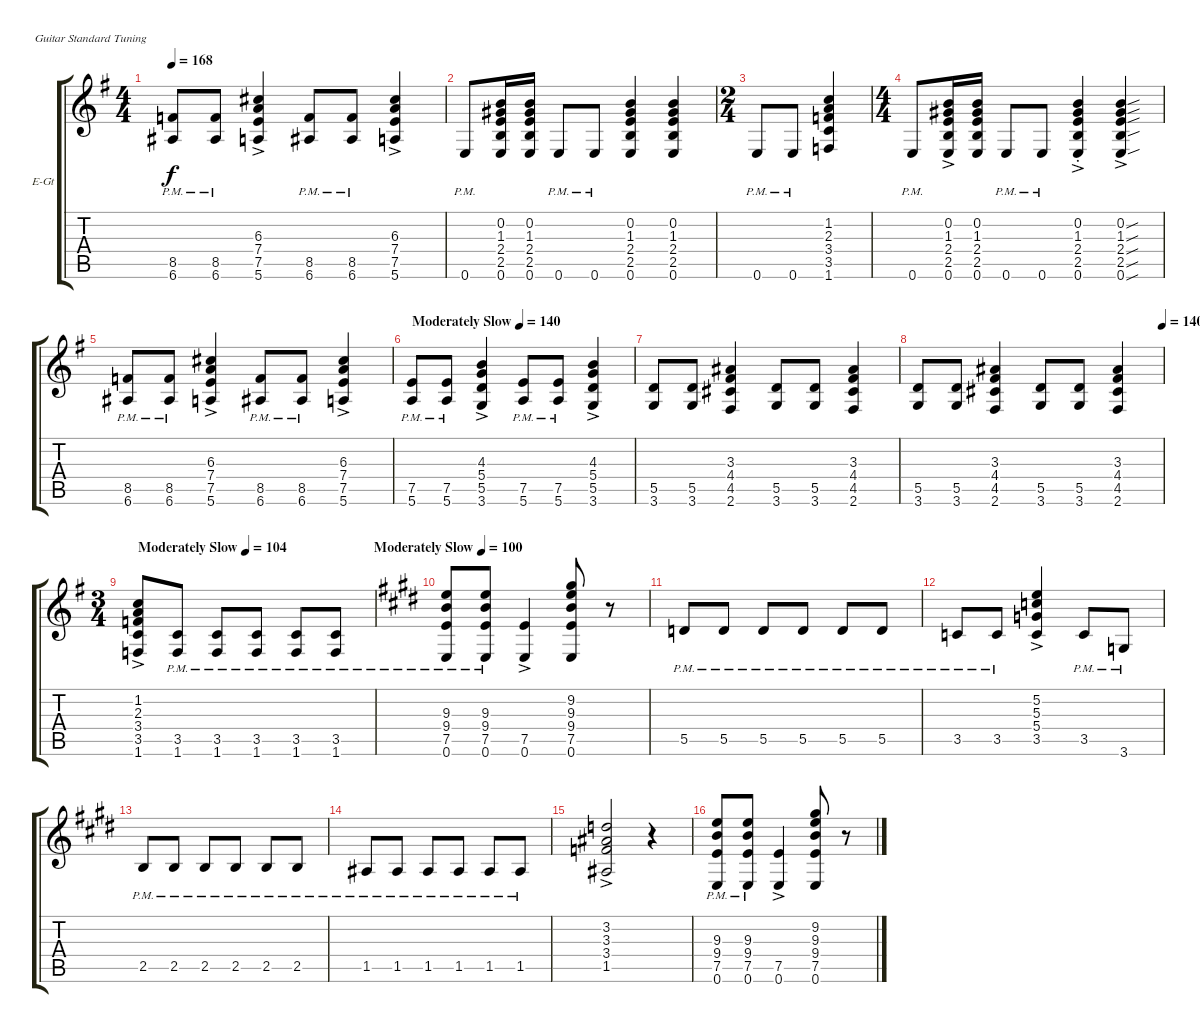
\bracketExtendMode groupsimilarinstruments
\firstSystemTrackNameOrientation horizontal
\otherSystemsTrackNameOrientation horizontal
\track ("Guitar 2" "E-Gt") {instrument electricguitarclean}
\staff {score tabs}
\tuning (E4 B3 G3 D3 A2 E2)
\ts (4 4)
\tempo 168
\clef g2
\scale
1.07818
\ks g
(8.5{pm} 6.6{pm}).8{dy f} (8.5{pm} 6.6{pm}).8 (7.4 7.5 5.6 6.3{ac}).4 (8.5{pm} 6.6{pm}).8 (8.5{pm} 6.6{pm}).8 (7.4 7.5 5.6 6.3{ac}).4 |
\scale
0.921816 0.6{pm}.8 (2.4 2.5 0.6 1.3 0.2).16 (0.6 2.5 2.4 1.3 0.2).16 0.6{pm}.8 0.6{pm}.8 (2.4 2.5 0.6 0.2 1.3).4 (2.4 2.5 0.6 0.2 1.3).4 |
\ts (2 4)
\scale
1.10845 0.6{pm}.8 0.6{pm}.8 (3.4 3.5 1.6 2.3 1.2).4 |
\ts (4 4)
\scale
0.891551 0.6{pm}.8 (2.4{ac} 2.5{ac} 0.6{ac} 1.3{ac} 0.2{ac}).16 (0.6 2.5 2.4 1.3 0.2).16 0.6{pm}.8 0.6{pm}.8 (2.4{ac st} 2.5{ac st} 0.6{ac st} 0.2 1.3).4 (2.4{sou ac} 2.5{sou ac} 0.6{sou ac} 0.2{sou ac} 1.3{sou ac}).4 |
\scale
1.07818 (8.5{pm} 6.6{pm}).8 (8.5{pm} 6.6{pm}).8 (7.4 7.5 5.6 6.3{ac}).4 (8.5{pm} 6.6{pm}).8 (8.5{pm} 6.6{pm}).8 (7.4 7.5 5.6 6.3{ac}).4 |
\tempo (140 "Moderately Slow")
\scale
0.921816 (7.5{pm} 5.6{pm}).8 (7.5{pm} 5.6{pm}).8 (5.4 5.5 3.6{ac} 4.3).4 (7.5{pm} 5.6{pm}).8 (7.5{pm} 5.6{pm}).8 (5.4 5.5 3.6 4.3{ac}).4 |
\scale
1.07818 (5.5 3.6).8 (5.5 3.6).8 (4.4 4.5 2.6 3.3).4 (5.5 3.6).8 (5.5 3.6).8 (4.4 4.5 2.6 3.3).4 |
\tempo (140 1)
\scale
0.921816 (5.5 3.6).8 (5.5 3.6).8 (4.4 4.5 2.6 3.3).4 (5.5 3.6).8 (5.5 3.6).8 (4.4 4.5 2.6 3.3).4 |
\ts (3 4)
\tempo (104 "Moderately Slow")
\tempo (100 "Moderately Slow" 0.99375)
\scale
1.10845 (3.4 3.5 1.6 2.3 1.2{ac}).8 (3.5{pm} 1.6{pm}).8 (3.5{pm} 1.6{pm}).8 (3.5{pm} 1.6{pm}).8 (3.5{pm} 1.6{pm}).8 (3.5{pm} 1.6{pm}).8 |
\scale
0.891551
\ks e
(0.6{pm} 7.5{pm} 9.4{pm} 9.3{pm}).8 (0.6{pm} 7.5{pm} 9.4{pm} 9.3{pm}).8 (0.6{ac} 7.5).4 (0.6 7.5 9.4 9.3 9.2).8 r.8 |
\scale
1.07818 5.5{pm}.8 5.5{pm}.8 5.5{pm}.8 5.5{pm}.8 5.5{pm}.8 5.5{pm}.8 |
\scale
0.921816 3.5{pm}.8 3.5{pm}.8 (3.5 5.4 5.3 5.2{ac}).4 3.5{pm}.8 3.6{pm}.8 |
\scale
1.07818 2.5{pm}.8 2.5{pm}.8 2.5{pm}.8 2.5{pm}.8 2.5{pm}.8 2.5{pm}.8 |
\scale
0.921816 1.5{pm}.8 1.5{pm}.8 1.5{pm}.8 1.5{pm}.8 1.5{pm}.8 1.5{pm}.8 |
\scale
1.07818 (1.5{ac} 3.4{ac} 3.3{ac} 3.2{ac}).2 r.4 |
\scale
0.921816 (0.6{pm} 7.5{pm} 9.4{pm} 9.3{pm}).8 (0.6{pm} 7.5{pm} 9.4{pm} 9.3{pm}).8 (0.6{ac} 7.5).4 (0.6 7.5 9.4 9.3 9.2).8 r.8
